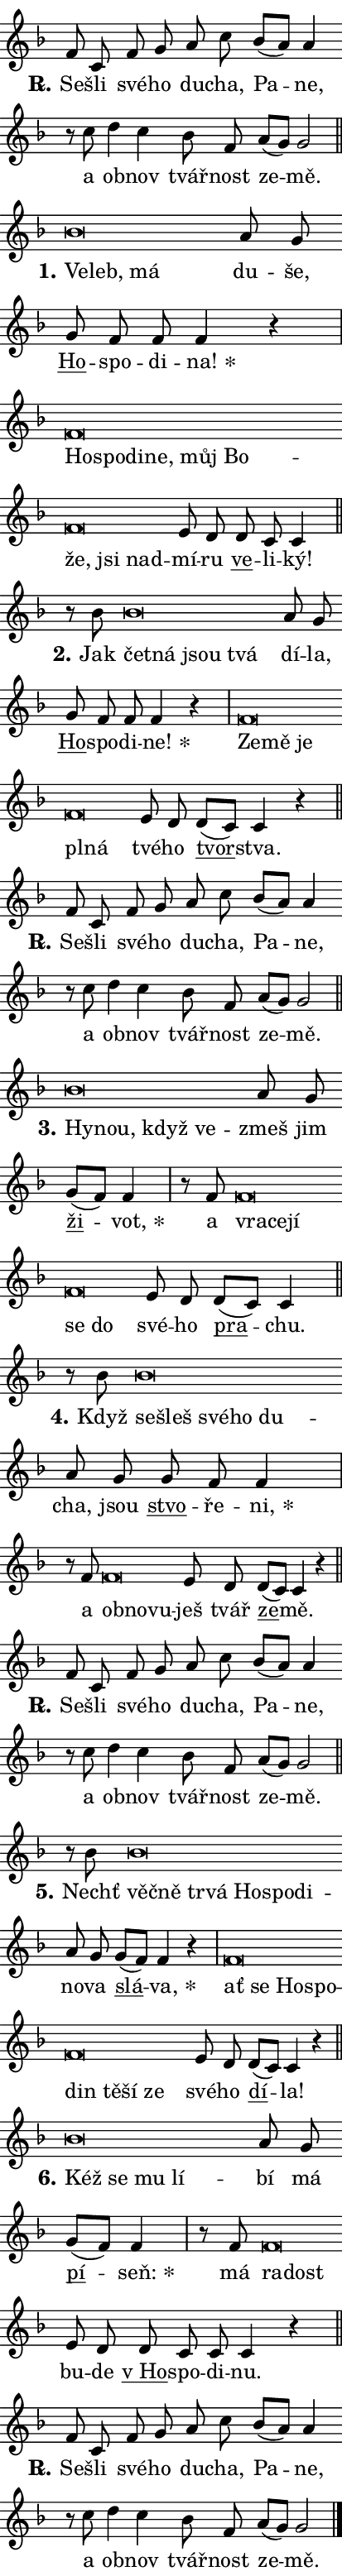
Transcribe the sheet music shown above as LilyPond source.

\version "2.22.1"
\header { tagline = "" }
\paper {
  indent = 0\cm
  top-margin = 0\cm
  right-margin = 0\cm
  bottom-margin = 0\cm
  left-margin = 0\cm
  paper-width = 7\cm
  page-breaking = #ly:one-page-breaking
  system-system-spacing.basic-distance = #11
  score-system-spacing.basic-distance = #11.3
  ragged-last = ##f
}


%% Author: Thomas Morley
%% https://lists.gnu.org/archive/html/lilypond-user/2020-05/msg00002.html
#(define (line-position grob)
"Returns position of @var[grob} in current system:
   @code{'start}, if at first time-step
   @code{'end}, if at last time-step
   @code{'middle} otherwise
"
  (let* ((col (ly:item-get-column grob))
         (ln (ly:grob-object col 'left-neighbor))
         (rn (ly:grob-object col 'right-neighbor))
         (col-to-check-left (if (ly:grob? ln) ln col))
         (col-to-check-right (if (ly:grob? rn) rn col))
         (break-dir-left
           (and
             (ly:grob-property col-to-check-left 'non-musical #f)
             (ly:item-break-dir col-to-check-left)))
         (break-dir-right
           (and
             (ly:grob-property col-to-check-right 'non-musical #f)
             (ly:item-break-dir col-to-check-right))))
        (cond ((eqv? 1 break-dir-left) 'start)
              ((eqv? -1 break-dir-right) 'end)
              (else 'middle))))

#(define (tranparent-at-line-position vctor)
  (lambda (grob)
  "Relying on @code{line-position} select the relevant enry from @var{vctor}.
Used to determine transparency,"
    (case (line-position grob)
      ((end) (not (vector-ref vctor 0)))
      ((middle) (not (vector-ref vctor 1)))
      ((start) (not (vector-ref vctor 2))))))

noteHeadBreakVisibility =
#(define-music-function (break-visibility)(vector?)
"Makes @code{NoteHead}s transparent relying on @var{break-visibility}"
#{
  \override NoteHead.transparent =
    #(tranparent-at-line-position break-visibility)
#})

#(define delete-ledgers-for-transparent-note-heads
  (lambda (grob)
    "Reads whether a @code{NoteHead} is transparent.
If so this @code{NoteHead} is removed from @code{'note-heads} from
@var{grob}, which is supposed to be @code{LedgerLineSpanner}.
As a result ledgers are not printed for this @code{NoteHead}"
    (let* ((nhds-array (ly:grob-object grob 'note-heads))
           (nhds-list
             (if (ly:grob-array? nhds-array)
                 (ly:grob-array->list nhds-array)
                 '()))
           ;; Relies on the transparent-property being done before
           ;; Staff.LedgerLineSpanner.after-line-breaking is executed.
           ;; This is fragile ...
           (to-keep
             (remove
               (lambda (nhd)
                 (ly:grob-property nhd 'transparent #f))
               nhds-list)))
      ;; TODO find a better method to iterate over grob-arrays, similiar
      ;; to filter/remove etc for lists
      ;; For now rebuilt from scratch
      (set! (ly:grob-object grob 'note-heads)  '())
      (for-each
        (lambda (nhd)
          (ly:pointer-group-interface::add-grob grob 'note-heads nhd))
        to-keep))))

hideNotes = {
  \noteHeadBreakVisibility #begin-of-line-visible
}
unHideNotes = {
  \noteHeadBreakVisibility #all-visible
}

% work-around for resetting accidentals
% https://lilypond.org/doc/v2.23/Documentation/notation/displaying-rhythms#unmetered-music
cadenzaMeasure = {
  \cadenzaOff
  \partial 1024 s1024
  \cadenzaOn
}

#(define-markup-command (accent layout props text) (markup?)
  "Underline accented syllable"
  (interpret-markup layout props
    #{\markup \override #'(offset . 4.3) \underline { #text }#}))

responsum = \markup \concat {
  "R" \hspace #-1.05 \path #0.1 #'((moveto 0 0.07) (lineto 0.9 0.8)) \hspace #0.05 "."
}

\layout {
    \context {
        \Staff
        \remove "Time_signature_engraver"
        \override LedgerLineSpanner.after-line-breaking = #delete-ledgers-for-transparent-note-heads
    }
    \context {
        \Voice {
            \override NoteHead.output-attributes = #'((class . "notehead"))
            \override Hairpin.height = #0.55
        }
    }
    \context {
        \Lyrics {
            \override StanzaNumber.output-attributes = #'((class . "stanzanumber"))
            \override LyricSpace.minimum-distance = #0.9
            \override LyricText.font-name = #"TeX Gyre Schola"
            \override LyricText.font-size = 1
            \override StanzaNumber.font-name = #"TeX Gyre Schola Bold"
            \override StanzaNumber.font-size = 1
        }
    }
}

% magnetic-lyrics.ily
%
%   written by
%     Jean Abou Samra <jean@abou-samra.fr>
%     Werner Lemberg <wl@gnu.org>
%
%   adapted by
%     Jiri Hon <jiri.hon@gmail.com>
%
% Version 2022-Apr-15

% https://www.mail-archive.com/lilypond-user@gnu.org/msg149350.html

#(define (Left_hyphen_pointer_engraver context)
   "Collect syllable-hyphen-syllable occurrences in lyrics and store
them in properties.  This engraver only looks to the left.  For
example, if the lyrics input is @code{foo -- bar}, it does the
following.

@itemize @bullet
@item
Set the @code{text} property of the @code{LyricHyphen} grob between
@q{foo} and @q{bar} to @code{foo}.

@item
Set the @code{left-hyphen} property of the @code{LyricText} grob with
text @q{foo} to the @code{LyricHyphen} grob between @q{foo} and
@q{bar}.
@end itemize

Use this auxiliary engraver in combination with the
@code{lyric-@/text::@/apply-@/magnetic-@/offset!} hook."
   (let ((hyphen #f)
         (text #f))
     (make-engraver
      (acknowledgers
       ((lyric-syllable-interface engraver grob source-engraver)
        (set! text grob)))
      (end-acknowledgers
       ((lyric-hyphen-interface engraver grob source-engraver)
        ;(when (not (grob::has-interface grob 'lyric-space-interface))
          (set! hyphen grob)));)
      ((stop-translation-timestep engraver)
       (when (and text hyphen)
         (ly:grob-set-object! text 'left-hyphen hyphen))
       (set! text #f)
       (set! hyphen #f)))))

#(define (lyric-text::apply-magnetic-offset! grob)
   "If the space between two syllables is less than the value in
property @code{LyricText@/.details@/.squash-threshold}, move the right
syllable to the left so that it gets concatenated with the left
syllable.

Use this function as a hook for
@code{LyricText@/.after-@/line-@/breaking} if the
@code{Left_@/hyphen_@/pointer_@/engraver} is active."
   (let ((hyphen (ly:grob-object grob 'left-hyphen #f)))
     (when hyphen
       (let ((left-text (ly:spanner-bound hyphen LEFT)))
         (when (grob::has-interface left-text 'lyric-syllable-interface)
           (let* ((common (ly:grob-common-refpoint grob left-text X))
                  (this-x-ext (ly:grob-extent grob common X))
                  (left-x-ext
                   (begin
                     ;; Trigger magnetism for left-text.
                     (ly:grob-property left-text 'after-line-breaking)
                     (ly:grob-extent left-text common X)))
                  ;; `delta` is the gap width between two syllables.
                  (delta (- (interval-start this-x-ext)
                            (interval-end left-x-ext)))
                  (details (ly:grob-property grob 'details))
                  (threshold (assoc-get 'squash-threshold details 0.2)))
             (when (< delta threshold)
               (let* (;; We have to manipulate the input text so that
                      ;; ligatures crossing syllable boundaries are not
                      ;; disabled.  For languages based on the Latin
                      ;; script this is essentially a beautification.
                      ;; However, for non-Western scripts it can be a
                      ;; necessity.
                      (lt (ly:grob-property left-text 'text))
                      (rt (ly:grob-property grob 'text))
                      (is-space (grob::has-interface hyphen 'lyric-space-interface))
                      (space (if is-space " " ""))
                      (space-markup (grob-interpret-markup grob " "))
                      (space-size (interval-length (ly:stencil-extent space-markup X)))
                      (extra-delta (if is-space space-size 0))
                      ;; Append new syllable.
                      (ltrt-space (if (and (string? lt) (string? rt))
                                (string-append lt space rt)
                                (make-concat-markup (list lt space rt))))
                      ;; Right-align `ltrt` to the right side.
                      (ltrt-space-markup (grob-interpret-markup
                               grob
                               (make-translate-markup
                                (cons (interval-length this-x-ext) 0)
                                (make-right-align-markup ltrt-space)))))
                 (begin
                   ;; Don't print `left-text`.
                   (ly:grob-set-property! left-text 'stencil #f)
                   ;; Set text and stencil (which holds all collected
                   ;; syllables so far) and shift it to the left.
                   (ly:grob-set-property! grob 'text ltrt-space)
                   (ly:grob-set-property! grob 'stencil ltrt-space-markup)
                   (ly:grob-translate-axis! grob (- (- delta extra-delta)) X))))))))))


#(define (lyric-hyphen::displace-bounds-first grob)
   ;; Make very sure this callback isn't triggered too early.
   (let ((left (ly:spanner-bound grob LEFT))
         (right (ly:spanner-bound grob RIGHT)))
     (ly:grob-property left 'after-line-breaking)
     (ly:grob-property right 'after-line-breaking)
     (ly:lyric-hyphen::print grob)))

squashThreshold = #0.4

\layout {
  \context {
    \Lyrics
    \consists #Left_hyphen_pointer_engraver
    \override LyricText.after-line-breaking =
      #lyric-text::apply-magnetic-offset!
    \override LyricHyphen.stencil = #lyric-hyphen::displace-bounds-first
    \override LyricText.details.squash-threshold = \squashThreshold
    \override LyricHyphen.minimum-distance = 0
    \override LyricHyphen.minimum-length = \squashThreshold
  }
}

squash = \override LyricText.details.squash-threshold = 9999
unSquash = \override LyricText.details.squash-threshold = \squashThreshold

left = \override LyricText.self-alignment-X = #LEFT
unLeft = \revert LyricText.self-alignment-X

starOffset = #(lambda (grob) 
                (let ((x_offset (ly:self-alignment-interface::aligned-on-x-parent grob)))
                  (if (= x_offset 0) 0 (+ x_offset 1.2))))

star = #(define-music-function (syllable)(string?)
"Append star separator at the end of a syllable"
#{
  \once \override LyricText.X-offset = #starOffset
  \lyricmode { \markup {
    #syllable
    \override #'((font-name . "TeX Gyre Schola Bold")) \hspace #0.2 \lower #0.65 \larger "*"
  } }
#})

starAccent = #(define-music-function (syllable)(string?)
"Append star separator at the end of a syllable and make accent"
#{
  \once \override LyricText.X-offset = #starOffset
  \lyricmode { \markup {
    \accent #syllable
    \override #'((font-name . "TeX Gyre Schola Bold")) \hspace #0.2 \lower #0.65 \larger "*"
  } }
#})

breath = #(define-music-function (syllable)(string?)
"Append breathing indicator at the end of a syllable"
#{
  \lyricmode { \markup { #syllable "+" } }
#})

optionalBreath = #(define-music-function (syllable)(string?)
"Append optional breathing indicator at the end of a syllable"
#{
  \lyricmode { \markup { #syllable "(+)" } }
#})


\score {
    <<
        \new Voice = "melody" { \cadenzaOn \key f \major \relative { f'8 c f g a c \bar "" bes[( a)] a4 \bar "" r8 c d4 c \bar "" bes8 f \bar "" a[( g)] g2 \cadenzaMeasure \bar "||" \break } }
        \new Lyrics \lyricsto "melody" { \lyricmode { \set stanza = \responsum
Se -- šli své -- ho du -- cha, Pa -- ne, a ob -- nov tvář -- nost ze -- mě. } }
    >>
    \layout {}
}

\score {
    <<
        \new Voice = "melody" { \cadenzaOn \key f \major \relative { bes'\breve*1/16 \hideNotes \breve*1/16 \breve*1/16 \bar "" \unHideNotes a8 g \bar "" g f f f4 r \cadenzaMeasure \bar "|" f\breve*1/16 \hideNotes \breve*1/16 \bar "" \breve*1/16 \bar "" \breve*1/16 \bar "" \breve*1/16 \bar "" \breve*1/16 \bar "" \breve*1/16 \bar "" \breve*1/16 \breve*1/16 \bar "" \unHideNotes e8 d \bar "" d c c4 \cadenzaMeasure \bar "||" \break } }
        \new Lyrics \lyricsto "melody" { \lyricmode { \set stanza = "1."
\left Ve -- \squash leb, má \unLeft \unSquash du -- še, \markup \accent Ho -- spo -- di -- \star na! \left Ho -- \squash spo -- di -- ne, můj Bo -- že, jsi nad -- \unLeft \unSquash mí -- ru \markup \accent ve -- li -- ký! } }
    >>
    \layout {}
}

\score {
    <<
        \new Voice = "melody" { \cadenzaOn \key f \major \relative { r8 bes'8 bes\breve*1/16 \hideNotes \breve*1/16 \bar "" \breve*1/16 \breve*1/16 \bar "" \unHideNotes a8 g \bar "" g f f f4 r \cadenzaMeasure \bar "|" f\breve*1/16 \hideNotes \breve*1/16 \bar "" \breve*1/16 \bar "" \breve*1/16 \breve*1/16 \bar "" \unHideNotes e8 d \bar "" d[( c)] c4 r \cadenzaMeasure \bar "||" \break } }
        \new Lyrics \lyricsto "melody" { \lyricmode { \set stanza = "2."
Jak \left čet -- \squash ná jsou tvá \unLeft \unSquash dí -- la, \markup \accent Ho -- spo -- di -- \star ne! \left Ze -- \squash mě je pl -- ná \unLeft \unSquash tvé -- ho \markup \accent tvor -- stva. } }
    >>
    \layout {}
}

\score {
    <<
        \new Voice = "melody" { \cadenzaOn \key f \major \relative { f'8 c f g a c \bar "" bes[( a)] a4 \bar "" r8 c d4 c \bar "" bes8 f \bar "" a[( g)] g2 \cadenzaMeasure \bar "||" \break } }
        \new Lyrics \lyricsto "melody" { \lyricmode { \set stanza = \responsum
Se -- šli své -- ho du -- cha, Pa -- ne, a ob -- nov tvář -- nost ze -- mě. } }
    >>
    \layout {}
}

\score {
    <<
        \new Voice = "melody" { \cadenzaOn \key f \major \relative { bes'\breve*1/16 \hideNotes \breve*1/16 \bar "" \breve*1/16 \breve*1/16 \bar "" \unHideNotes a8 g \bar "" g[( f)] f4 \cadenzaMeasure \bar "|" r8 f8 f\breve*1/16 \hideNotes \breve*1/16 \bar "" \breve*1/16 \bar "" \breve*1/16 \breve*1/16 \bar "" \unHideNotes e8 d \bar "" d[( c)] c4 \cadenzaMeasure \bar "||" \break } }
        \new Lyrics \lyricsto "melody" { \lyricmode { \set stanza = "3."
\left Hy -- \squash nou, když ve -- \unLeft \unSquash zmeš jim \markup \accent ži -- \star vot, a \left vra -- \squash ce -- jí se do \unLeft \unSquash své -- ho \markup \accent pra -- chu. } }
    >>
    \layout {}
}

\score {
    <<
        \new Voice = "melody" { \cadenzaOn \key f \major \relative { r8 bes'8 bes\breve*1/16 \hideNotes \breve*1/16 \bar "" \breve*1/16 \bar "" \breve*1/16 \breve*1/16 \bar "" \unHideNotes a8 g \bar "" g f f4 \cadenzaMeasure \bar "|" r8 f8 f\breve*1/16 \hideNotes \breve*1/16 \breve*1/16 \bar "" \unHideNotes e8 d \bar "" d[( c)] c4 r \cadenzaMeasure \bar "||" \break } }
        \new Lyrics \lyricsto "melody" { \lyricmode { \set stanza = "4."
Když \left se -- \squash šleš své -- ho du -- \unLeft \unSquash cha, jsou \markup \accent stvo -- ře -- \star ni, a \left ob -- \squash no -- vu -- \unLeft \unSquash ješ tvář \markup \accent ze -- mě. } }
    >>
    \layout {}
}

\score {
    <<
        \new Voice = "melody" { \cadenzaOn \key f \major \relative { f'8 c f g a c \bar "" bes[( a)] a4 \bar "" r8 c d4 c \bar "" bes8 f \bar "" a[( g)] g2 \cadenzaMeasure \bar "||" \break } }
        \new Lyrics \lyricsto "melody" { \lyricmode { \set stanza = \responsum
Se -- šli své -- ho du -- cha, Pa -- ne, a ob -- nov tvář -- nost ze -- mě. } }
    >>
    \layout {}
}

\score {
    <<
        \new Voice = "melody" { \cadenzaOn \key f \major \relative { r8 bes'8 bes\breve*1/16 \hideNotes \breve*1/16 \bar "" \breve*1/16 \bar "" \breve*1/16 \bar "" \breve*1/16 \bar "" \breve*1/16 \breve*1/16 \bar "" \unHideNotes a8 g \bar "" g[( f)] f4 r \cadenzaMeasure \bar "|" f\breve*1/16 \hideNotes \breve*1/16 \bar "" \breve*1/16 \bar "" \breve*1/16 \bar "" \breve*1/16 \bar "" \breve*1/16 \bar "" \breve*1/16 \breve*1/16 \bar "" \unHideNotes e8 d \bar "" d[( c)] c4 r \cadenzaMeasure \bar "||" \break } }
        \new Lyrics \lyricsto "melody" { \lyricmode { \set stanza = "5."
Nechť \left věč -- \squash ně tr -- vá Ho -- spo -- di -- \unLeft \unSquash no -- va \markup \accent slá -- \star va, \left ať \squash se Ho -- spo -- din tě -- ší ze \unLeft \unSquash své -- ho \markup \accent dí -- la! } }
    >>
    \layout {}
}

\score {
    <<
        \new Voice = "melody" { \cadenzaOn \key f \major \relative { bes'\breve*1/16 \hideNotes \breve*1/16 \bar "" \breve*1/16 \breve*1/16 \bar "" \unHideNotes a8 g \bar "" g[( f)] f4 \cadenzaMeasure \bar "|" r8 f8 f\breve*1/16 \hideNotes \breve*1/16 \bar "" \unHideNotes e8 d \bar "" d c c c4 r \cadenzaMeasure \bar "||" \break } }
        \new Lyrics \lyricsto "melody" { \lyricmode { \set stanza = "6."
\left Kéž \squash se mu lí -- \unLeft \unSquash bí má \markup \accent pí -- \star seň: má \left ra -- \squash dost \unLeft \unSquash bu -- de \markup \accent "v Ho" -- spo -- di -- nu. } }
    >>
    \layout {}
}

\score {
    <<
        \new Voice = "melody" { \cadenzaOn \key f \major \relative { f'8 c f g a c \bar "" bes[( a)] a4 \bar "" r8 c d4 c \bar "" bes8 f \bar "" a[( g)] g2 \cadenzaMeasure \bar "||" \break } \bar "|." }
        \new Lyrics \lyricsto "melody" { \lyricmode { \set stanza = \responsum
Se -- šli své -- ho du -- cha, Pa -- ne, a ob -- nov tvář -- nost ze -- mě. } }
    >>
    \layout {}
}
